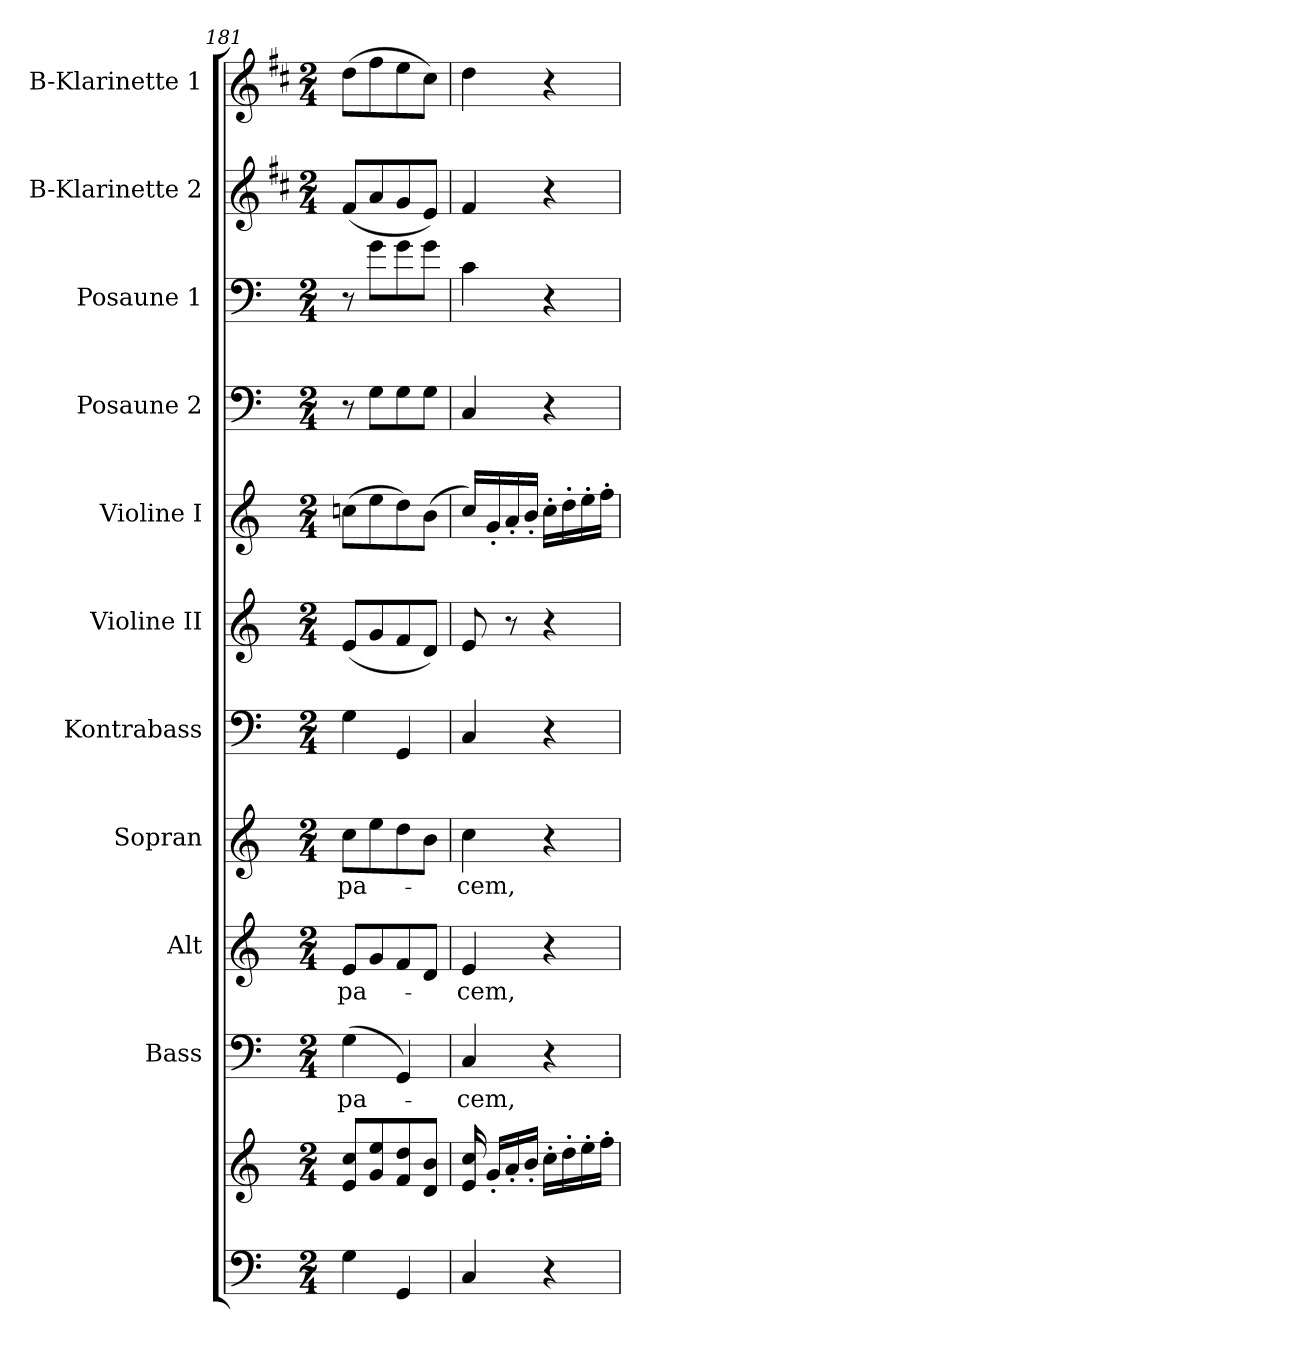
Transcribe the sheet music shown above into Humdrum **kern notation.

**kern	**kern	**kern	**text	**kern	**text	**kern	**text	**kern	**kern	**kern	**kern	**kern	**kern	**kern
*part11	*part11	*part10	*part10	*part9	*part9	*part8	*part8	*part7	*part6	*part5	*part4	*part3	*part2	*part1
*staff12	*staff11	*staff10	*staff10	*staff9	*staff9	*staff8	*staff8	*staff7	*staff6	*staff5	*staff4	*staff3	*staff2	*staff1
*	*	*I"Bass	*	*I"Alt	*	*I"Sopran	*	*I"Kontrabass	*I"Violine II	*I"Violine I	*I"Posaune 2	*I"Posaune 1	*I"B-Klarinette 2	*I"B-Klarinette 1
*	*	*I'B.	*	*I'A.	*	*I'S.	*	*I'Kb.	*I'Vl. II	*I'Vl. I	*I'Pos. 2	*I'Pos. 1	*I'B Kl. 2	*I'B Kl. 1
!!LO:PB:g=z
*clefF4	*clefG2	*clefF4	*	*clefG2	*	*clefG2	*	*clefF4	*clefG2	*clefG2	*clefF4	*clefF4	*clefG2	*clefG2
*	*	*	*	*	*	*	*	*ITrd7c12	*	*	*	*	*ITrd1c2	*ITrd1c2
*k[]	*k[]	*k[]	*	*k[]	*	*k[]	*	*k[]	*k[]	*k[]	*k[]	*k[]	*k[]	*k[]
*C:	*C:	*C:	*	*C:	*	*C:	*	*C:	*C:	*C:	*C:	*C:	*C:	*C:
*M2/4	*M2/4	*M2/4	*	*M2/4	*	*M2/4	*	*M2/4	*M2/4	*M2/4	*M2/4	*M2/4	*M2/4	*M2/4
=181	=181	=181	=181	=181	=181	=181	=181	=181	=181	=181	=181	=181	=181	=181
!	!	!	!LO:LY:b	!	!LO:LY:b	!	!LO:LY:b	!	!	!	!	!	!	!
4G\	8e/ 8cc/L	(>4G\	pa-	8e/L	pa-	8cc\L	pa-	4GG\	(<8e/L	(>8ccn\L	8r	8r	(<8e/L	(>8cc\L
.	8g/ 8ee/	.	.	8g/	.	8ee\	.	.	8g/	8ee\	8G\L	8g\L	8g/	8ee\
4GG/	8f/ 8dd/	4GG/)	.	8f/	.	8dd\	.	4GGG/	8f/	8dd\)	8G\	8g\	8f/	8dd\
.	8d/ 8b/J	.	.	8d/J	.	8b\J	.	.	8d/J)	(>8b\J	8G\J	8g\J	8d/J)	8b\J)
=182	=182	=182	=182	=182	=182	=182	=182	=182	=182	=182	=182	=182	=182	=182
!	!	!	!LO:LY:b	!	!LO:LY:b	!	!LO:LY:b	!	!	!	!	!	!	!
4C/	16e/ 16cc/	4C/	-cem,	4e/	-cem,	4cc\	-cem,	4CC/	8e/	16cc/LL)	4C/	4c\	4e/	4cc\
.	16g'</LL	.	.	.	.	.	.	.	.	16g'</	.	.	.	.
.	16a'</	.	.	.	.	.	.	.	8r	16a'</	.	.	.	.
.	16b'</JJ	.	.	.	.	.	.	.	.	16b'</JJ	.	.	.	.
4r	16cc'>\LL	4r	.	4r	.	4r	.	4r	4r	16cc'>\LL	4r	4r	4r	4r
.	16dd'>\	.	.	.	.	.	.	.	.	16dd'>\	.	.	.	.
.	16ee'>\	.	.	.	.	.	.	.	.	16ee'>\	.	.	.	.
.	16ff'>\JJ	.	.	.	.	.	.	.	.	16ff'>\JJ	.	.	.	.
=	=	=	=	=	=	=	=	=	=	=	=	=	=	=
*-	*-	*-	*-	*-	*-	*-	*-	*-	*-	*-	*-	*-	*-	*-
